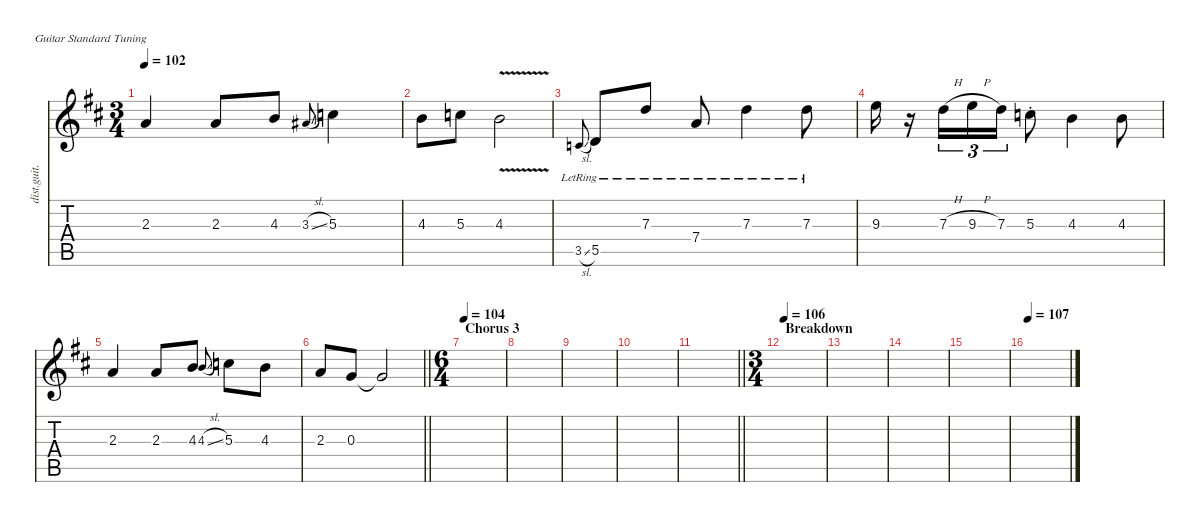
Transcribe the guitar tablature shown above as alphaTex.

\defaultSystemsLayout 4
\hideDynamics
\bracketExtendMode nobrackets
\otherSystemsTrackNameOrientation horizontal
\track ("Guitar 4" "dist.guit.") {defaultSystemsLayout 8 instrument electricguitarclean}
\staff {score tabs}
\tuning (E4 B3 G3 D3 A2 E2)
\ts (3 4)
\tempo 102
\clef g2
\ks bminor
2.3{acc forcenatural}.4{dy f beam Up} 2.3{acc forcenatural}.8{beam Up} 4.3{acc forcenatural}.8{beam Up} 3.3{sl acc #}.8{gr onbeat dy mf beam Up} 5.3{acc forcenatural}.4{dy f beam Down} |
4.3{acc forcenatural}.8{beam Down} 5.3{acc forcenatural}.8{beam Down} 4.3{v acc forcenatural}.2{beam Down} |
3.5{sl lr acc forcenatural}.8{gr onbeat dy mf beam Up} 5.5{lr acc forcenatural}.8{dy f beam Up} 7.3{lr acc forcenatural}.8{beam Up} 7.4{lr acc forcenatural}.8{beam Up} 7.3{lr acc forcenatural}.4{beam Down} 7.3{lr acc forcenatural}.8{beam Down} |
9.3{acc forcenatural}.16{beam Down} r.16{beam Down} 7.3{h acc forcenatural}.16{tu (3 2) beam Down} 9.3{h acc forcenatural}.16{tu (3 2) beam Down} 7.3{acc forcenatural}.16{tu (3 2) beam Down} 5.3{st acc forcenatural}.8{beam Down} 4.3{acc forcenatural}.4{beam Down} 4.3{acc forcenatural}.8{beam Down} |
2.3{acc forcenatural}.4{beam Up} 2.3{acc forcenatural}.8{beam Up} 4.3{acc forcenatural}.8{beam Up} 4.3{sl acc forcenatural}.8{gr onbeat dy mf beam Up} 5.3{acc forcenatural}.8{dy f beam Down} 4.3{acc forcenatural}.8{beam Down} |
\barLineRight lightlight
2.3{acc forcenatural}.8{beam Up} 0.3{acc forcenatural}.8{beam Up} 0.3{t acc forcenatural}.2{beam Up} |
\ts (6 4)
\beaming (8 6 6)
\section ("" "Chorus 3")
\tempo 104
|
|
|
|
\barLineRight lightlight
|
\ts (3 4)
\beaming (8 2 2 2)
\section ("" "Breakdown")
\tempo 106
|
|
|
|
\tempo 107
